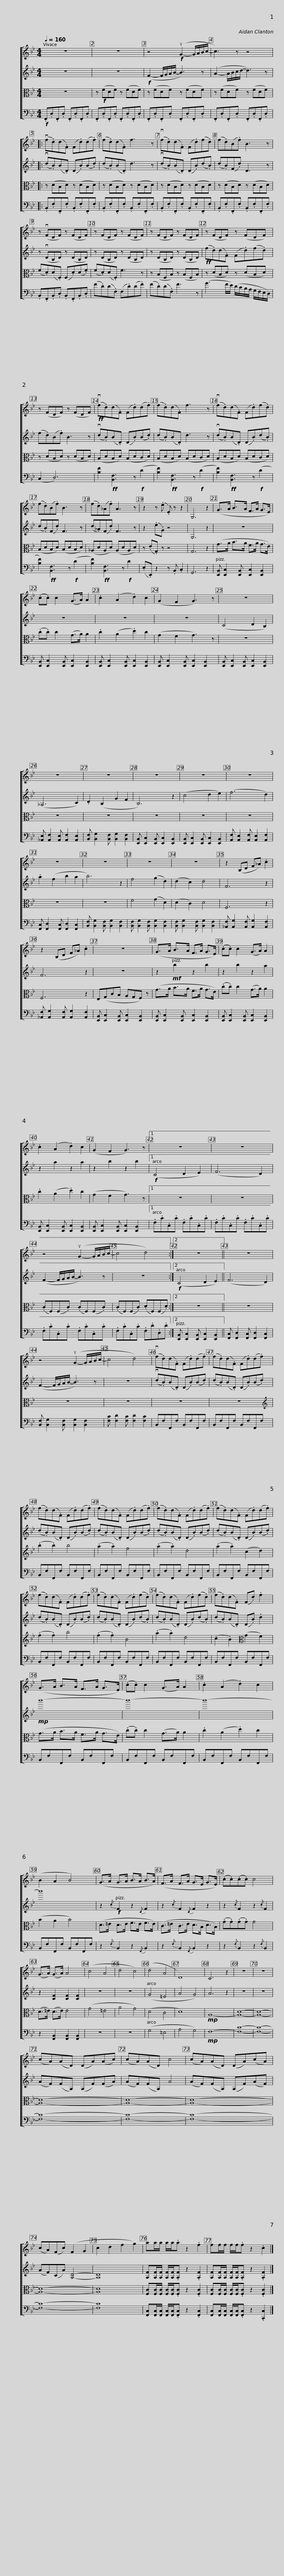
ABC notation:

X:1
%%score [ 1 2 3 4 ]
L:1/8
Q:1/4=160
M:4/4
I:linebreak $
K:Bb
V:1 treble
V:2 treble
V:3 alto
V:4 bass
V:1
 z8 | z8 | z4!f! (uG2- G/A/B/c/- | c3) z z4 |:$ (vf.d)(d.F) (F.d)(d.f) | %5
 (f.d)(d.F) f3 z | (vf.d)(d.F) (F.d)(f.d) | (f.d)(B.f) B3 z | z (vFDF) z (FDF) |$ z (FDF) z (FDF) | %10
 z (FDF) z (FDF) | z (FDF) z (FDF) | z (FDF) z (FDF) |$!ff! (vf.d)(d.F) (F.d)(d.f) | (f.d)(d.F) f3 z | %15
 (vf.d)(d.F) (F.d)(f.d) | (f.d)(B.f) B3 z | (f.d)(_A.f) A3 z |$ z2 z (.e .E) z z2 | G,6 z2 | %20
 (G>A B>A F>A G>E) | (.c.c) c2 (G>A) A2 | .c2 (A2 .d2) c2 |$ (G2 F2 G3) z | z8 | %25
 z8 | z8 | z8 | z8 |$ z8 | %30
 z8 | z8 | z8 | z8 | z2 (B,D F_A) .c2 |$ %35
 z2 (B,D F_A) .c2 | z8 | (G>A B>A F>A G>E) | (.c.c) c2 (G>A) A2 | .c2 (A2 .d2) c2 |$ %40
 (G2 F2 G3) z |1 z8 | z8 | z4 (uG2- G/A/B/c/- | c4 d4) :|2$ %45
 z8 || z8 | z4 (uG2- G/A/B/c/- | c4 d4) | (vf.d)(d.F) (F.d)(d.f) | %50
 (f.d)(d.F) (F.d)(d.f) |$ (f.d)(d.F) (F.d)(d.f) | (f.d)(d.F) (F.d)(d.f) | (f.d)(d.F) (F.d)(d.f) | (f.d)(d.F) (F.d)(d.f) | %55
 (f.d)(d.F) (F.d)(d.f) |$ (f.d)(d.F) (F.d)(f.d) | (f.d)(d.F) (F.d)(f.d) | (f.d)(d.F) (F.d) .f2 | (G>A B>A F>A G>E) | %60
 (.c.c) c2 (G>A) A2 |$ .c2 (A2 .d2) c2 | (B2 A2 B4) | (G>A G>A B>A B>A) | (F>A F>A G>E G>E) | %65
 (.c.c)(.c.c) c4 |$ (G>A) (G>A) A4 | (c4 A4 | d4 c4) | (d4 A4 | %70
 D8) | C6 z2 | z8 | z8 | (cA)(AD) (DA)(Ac) | %75
 (cA)(AD) c4 |$ (cA)(AD) (DA)(cA) | (cA)(Fc) (F2 G2 | c2 d2 f2 g2) | aa/a/ a/a/.a z2 .f2 | %80
 ff/f/ f/f/.f z2 .c2 |] %81
V:2
 z8 | z8 |!f! (F2- F/G/A/B/- B3) z | (A2- A/B/c/d/- d3) z |:$ (vd.B)(B.D) (D.B)(B.d) | %5
 (d.B)(B.D) d3 z | (vd.B)(B.D) (D.B)(d.B) | (d.B)(F.d) D3 z | z (vDB,D) z (DB,D) |$ z (DB,D) z (DB,D) | %10
 z (DB,D) z (DB,D) |!ff! (f.d)(d.F) (F.d)(f.d) | (f.d)(B.f) B3 z |$ (vd.B)(B.D) (D.B)(B.d) | (d.B)(B.D) d3 z | %15
 (vd.B)(B.D) (D.B)(d.B) | (d.B)(F.d) F3 z | (d._A)(F.d) F3 z |$ z2 (.e.G) z4 | G,6 z2 | %20
 z8 | z8 | z8 |$ z8 | (C4 D2 B,2) | %25
 (_A,6 C2) | .D2 (B,2 G2 F2 | B,6) z2 | (c4 d2 e2) |$ (f6 d2) | %30
 .a2 (f2 b2 a2 | b6) z2 | f4 (g2 d2) | (d2 c2) d4 | F6 z2 |$ %35
 F6 z2 | z8 | z2!mf! b2 z2 b2 | z2 b2 z2 a2 | z2 a2 z2 a2 |$ %40
 z2 b2 z2 b2 |1!f! (C4 D2 E2) | (F6 D2) | (F2- F/G/A/B/- B3) z | z8 :|2$ %45
!f! (C4 D2 E2) || (F6 D2) | (F2- F/G/A/B/- B3) z | z8 | (vd.B)(B.D) (D.B)(B.d) | %50
 (d.B)(B.D) (D.B)(B.d) |$ (d.B)(B.D) (D.B)(B.d) | (d.B)(B.D) (D.B)(B.d) | (d.B)(B.D) (D.B)(B.d) | (d.B)(B.D) (D.B)(B.d) | %55
 (d.B)(B.D) (D.B)(B.d) |$ (d.B)(B.D) (D.B)(d.B) | (d.B)(B.D) (D.B)(d.B) | (d.B)(B.D) (D.B) .d2 |!mp! b'8- | %60
 b'8- |$ b'8- | b'8 | z2!f!{/c} F2 z2{/C} F2 | z2{/c} F2{/C} F2 z2 | %65
 z2{/c} F2 z2{/c} F2 |$ z2 [CF]2 [CF]2 [CF]2 | z8 | z8 | (G4 =E4 | %70
 A4 G4) | A6 z2 | z8 | z8 | (AF)(FA,) (A,F)(FA) | %75
 (AF)(FA,) A4 |$ (AF)(FA,) (A,F)(AF) | (AF)(CA) [A,D]4- | [A,D]8 | [A,F][A,F]/[A,F]/ [A,F]/[A,F]/.[A,F] z2 .[A,F]2 | %80
 [A,F][A,F]/[A,F]/ [A,F]/[A,F]/.[A,F] z2 .[A,F]2 |] %81
V:3
 z8 | z!f! (FDF) z (FDF) | z (FDF) z (FDF) | z (FDF) z (FDF) |:$ z (DB,D) z (DB,D) | %5
 z (DB,D) z (DB,D) | z (DB,D) z (DB,D) | z (DB,D) z (DB,D) | (F.D)(D.F,) (F,.D)(D.F) |$ (F.D)(D.F,) F3 z | %10
 z (B,F,B,) z (B,F,B,) | z (DB,D) z (DB,D) | z (DB,D) z (DB,D) |$ (B,DB,D) (B,DCD) | (B,DB,D) (B,DCD) | %15
 (B,DB,D) (B,DCD) | (B,DB,D) (B,DB,D) | (_A,DA,D) (A,DA,D) |$ z (.E.G,) z z4 | G,6 z2 | %20
 (G>A B>A F>A G>E) | (.c.c) c2 (G>A) A2 | .c2 (A2 .d2) c2 |$ (G2 F2 G3) z | z8 | %25
 z8 | z8 | z8 | z8 |$ z8 | %30
 z8 | z8 | F4 (G2 D2) | (D2 C2) D4 | F,6 z2 |$ %35
 F,6 z2 | E,(G,CB, A,G,F,) z | (G>A B>A F>A G>E) | (.c.c) c2 (G>A) A2 | .c2 (A2 .d2) c2 |$ %40
 (G2 F2 G3) z |1 z8 | z8 | (.CF,)(F,.C) (.CF,)(F,.C) | (.CF,)(F,.C) (.DF,)(F,.D) :|2$ %45
 z8 || z8 | z8 | z8 | z8 | %50
 z8 |$[K:treble] (.b2 .b2) b4 | (.a2 .a2) f4 | (.a2 .a2) d4 | (.a2 .a2) (c2 d2) | %55
 (.f2 .f2) b4 |$ (.f2 .f2) B4 | (.a2 .a2) d4 | (.c2 .B2)[K:alto] (G2 F2) | (G>A B>A F>A G>E) | %60
 (.c.c) c2 (G>A) A2 |$ .c2 (A2 .d2) c2 | (B2 A2 B4) | (D>=E D>E F>E F>E) | (C>=E C>E D>B, D>B,) | %65
 (.G.G)(.G.G) G4 |$ (D>=E) (D>E) E4 | (G4 =E4 | A4 G4) | (D4 C4 | %70
 D8) |!mp! A,8- | [A,D]8- | [A,D]8- | [A,D]8- | %75
 [A,D]8- |$ [A,D]8- | [A,D]8- | [A,D]8 | [F,C][F,C]/[F,C]/ [F,C]/[F,C]/.[F,C] z2 .[F,C]2 | %80
 [F,C][F,C]/[F,C]/ [F,C]/[F,C]/.[F,C] z2 .[F,C]2 |] %81
V:4
!f! .F,,.D,.F,,.D, .F,,.D,.F,,.D, | .F,,.D,.F,,.D, .F,,.D,.F,,.D, | .F,,.D,.F,,.D, .F,,.D,.F,,.D, | .F,,.D,.F,,.D, .F,,.D,.F,,.D, |:$ .B,,.F,.F,,.F, .B,,.F,.F,,.F, | %5
 .B,,.F,.F,,.F, .B,,.F,.F,,.F, | .B,,.F,.F,,.F, .B,,.F,.F,,.F, | .B,,.F,.F,,.F, .B,,.F,.F,,.F, | .B,,.F,,.B,,.D, .B,,.F,,.B,,.D, |$ (F.D)(D.F,) (F,.D)(D.F) | %10
 (F.D)(D.F,) F3 z | (G3 F/E/) (D/C/B,/A,/ G,/F,/E,/D,/) | (C,2 D,6) |$ [B,F]2!ff! [B,,F,]3 z!f! (D2 | [B,F]2)!ff! [B,,F,]3 z!f! (D2 | %15
 [B,F]2)!ff! [B,,F,]3 z!f! (D2 | [B,F]2)!ff! [B,,F,]3 z!f! (D2 | [B,F]2)!ff! [B,,F,]3 z!f! D2 |$ (.E,.E,,) z2 z .B,, .C,2 | G,,6 z2 | %20
 [E,,B,,] [E,,C,]2 [E,,B,,] [E,,C,]2 [E,,B,,]2 | [E,,B,,] [E,,C,]2 [E,,B,,] [E,,C,]2 [E,,B,,]2 | [E,,B,,] [E,,C,]2 [E,,B,,] [E,,C,]2 [E,,B,,]2 |$ [E,,B,,] [E,,C,]2 [E,,B,,] [E,,C,]2 [E,,B,,]2 | [E,,B,,] [E,,C,]2 [E,,B,,] [E,,C,]2 [E,,B,,]2 | %25
 [_A,,E,] [A,,F,]2 [A,,E,] [A,,F,]2 [A,,E,]2 | [B,,F,] [B,,G,]2 [B,,F,] [B,,G,]2 [B,,F,]2 | [E,,B,,] [E,,C,]2 [E,,B,,] [E,,C,]2 [E,,B,,]2 | [E,,B,,] [E,,C,]2 [E,,B,,] [E,,C,]2 [E,,B,,]2 |$ [A,,F,] [A,,E,]2 [A,,F,] [A,,E,]2 [A,,F,]2 | %30
 [F,,C,] [F,,D,]2 [F,,C,] [F,,D,]2 [F,,C,]2 | [B,,F,] [B,,G,]2 [B,,F,] [B,,G,]2 [B,,F,]2 | [B,,F,] [B,,G,]2 [B,,F,] [B,,G,]2 [B,,F,]2 | [B,,F,] [B,,G,]2 [B,,F,] [B,,G,]2 [B,,F,]2 | [_A,,F,] [A,,G,]2 [A,,F,] [A,,G,]2 [A,,F,]2 |$ %35
 [_A,,F,] [A,,G,]2 [A,,F,] [A,,G,]2 [A,,F,]2 | [E,,B,,] [E,,C,]2 [E,,B,,] [E,,C,]2 [E,,B,,]2 | [E,,B,,] [E,,C,]2 [E,,B,,] [E,,C,]2 [E,,B,,]2 | [E,,B,,] [E,,C,]2 [E,,B,,] [E,,C,]2 [E,,B,,]2 | [E,,B,,] [E,,C,]2 [E,,B,,] [E,,C,]2 [E,,B,,]2 |$ %40
 [E,,B,,] [E,,C,]2 [E,,B,,] [E,,C,]2 [E,,B,,]2 |1 .F,.C.C,.C .F,.C.C,.C | .F,.C.C,.C .F,.C.C,.C | .F,.C.C,.C .F,.C.C,.C | .F,.C.C,.C .F,.D.D,.D :|2$ %45
 [E,,B,,] [E,,C,]2 [E,,B,,] [E,,C,]2 [E,,B,,]2 || [F,,C,] [F,,D,]2 [F,,C,] [F,,D,]2 [F,,C,]2 | [B,,F,] [B,,G,]2 [B,,F,] [B,,G,]2 [B,,F,]2 | [F,C] [F,D]2 [F,C] [F,D]2 [F,C]2 | B,,F,F,,F, B,,F,F,,F, | %50
 B,,F,F,,F, B,,F,F,,F, |$ B,,F,F,,F, B,,F,F,,F, | B,,F,F,,F, B,,F,F,,F, | B,,F,F,,F, B,,F,F,,F, | B,,F,F,,F, B,,F,F,,F, | %55
 B,,F,F,,F, B,,F,F,,F, |$ B,,F,F,,F, B,,F,F,,F, | B,,F,F,,F, B,,F,F,,F, | B,,F,F,,F, B,,F,F,,F, | B,,F,F,,F, B,,F,F,,F, | %60
 B,,F,F,,F, B,,F,F,,F, |$ B,,F,F,,F, B,,F,F,,F, | B,,F,F,,F, B,,F,F,,F, | z2{/F,} B,,2 z2{/F,,} B,,2 | z2{/F,} B,,2{/F,,} B,,2 z2 | %65
 z2{/F,} B,,2 z2{/F,} B,,2 |$ z2 [F,,B,,]2 [F,,B,,]2 [F,,B,,]2 | z8 | z8 | (G,4 =E,4 | %70
 A,4 G,4) |!mp! F,8- | [F,C]8- | [F,C]8- | [F,C]8- | %75
 [F,C]8- |$ [F,C]8- | [F,C]8- | [F,C]8 | [F,,C,][F,,C,]/[F,,C,]/ [F,,C,]/[F,,C,]/.[F,,C,] z2 .[F,,C,]2 | %80
 [F,,C,][F,,C,]/[F,,C,]/ [F,,C,]/[F,,C,]/.[F,,C,] z2 .[C,,C,]2 |] %81
